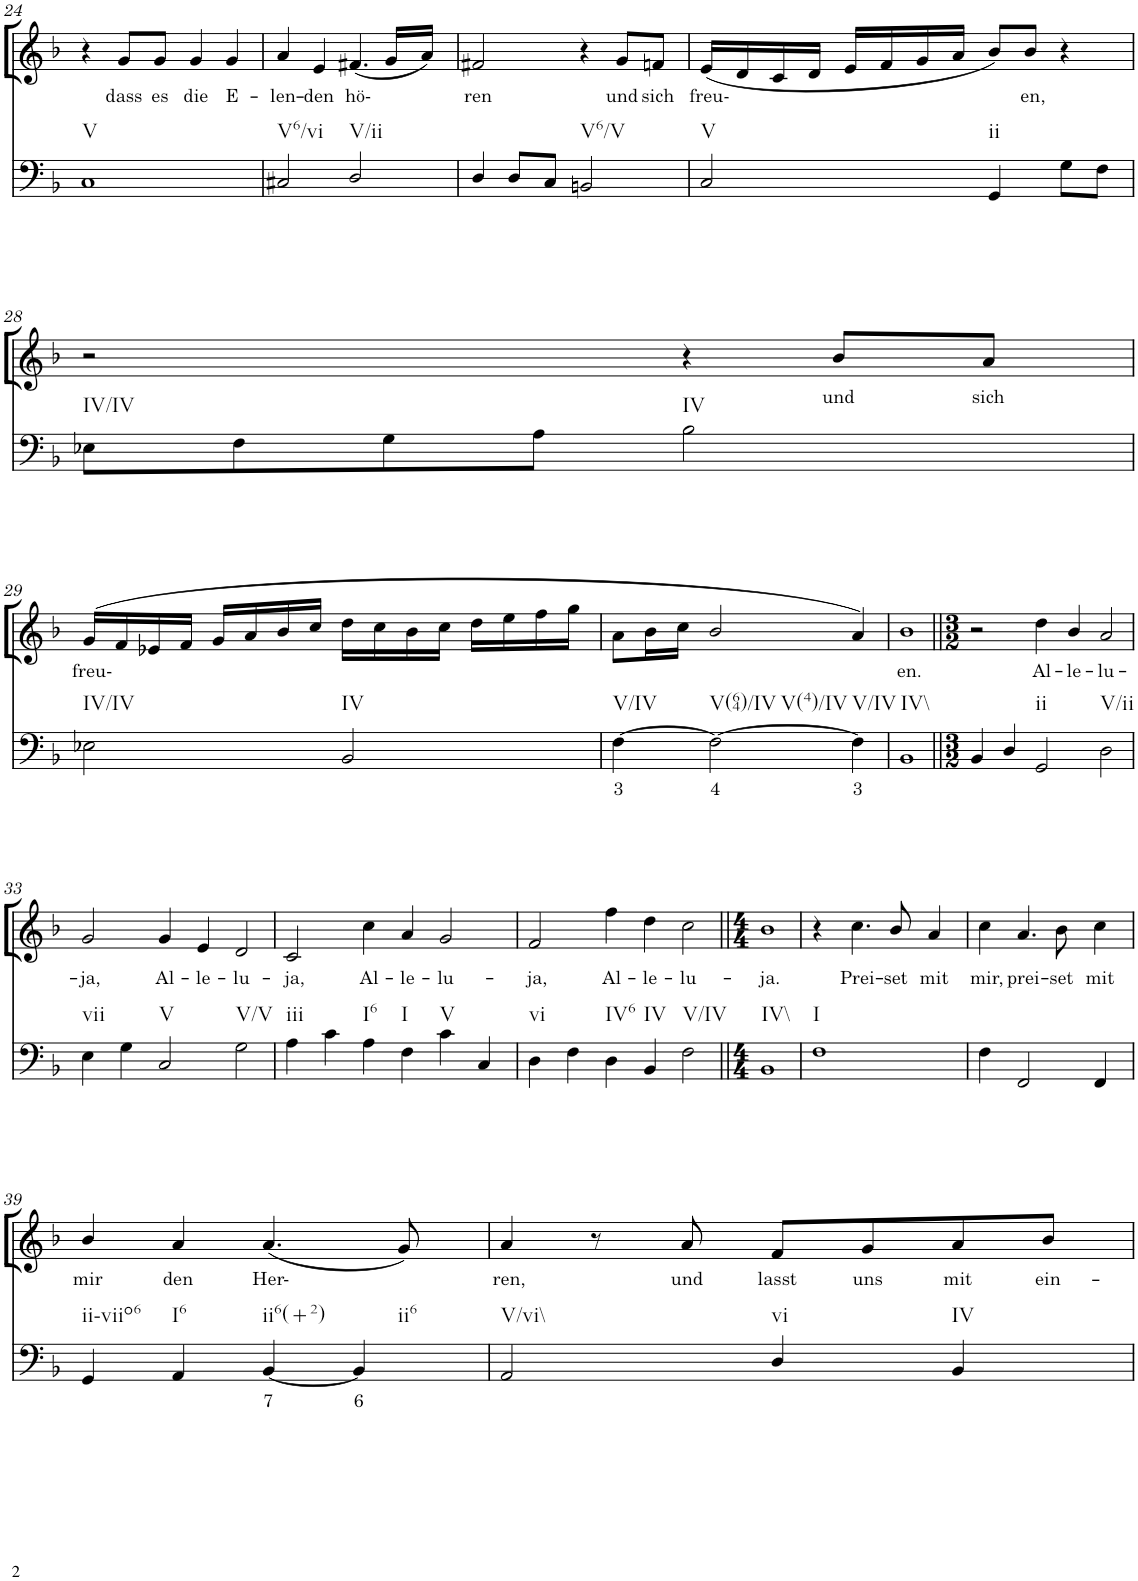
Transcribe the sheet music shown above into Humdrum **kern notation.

**kern	**text	**kern	**text
*part2	*part2	*part1	*part1
*staff2	*staff2	*staff1	*staff1
*I"Continuo	*	*I"Soprano	*
!!LO:PB:g=z
*clefF4	*	*clefG2	*
*k[b-]	*	*k[b-]	*
*M4/4	*	*M4/4	*
=24	=24	=24	=24
!LO:TX:b:t=V	!	!	!
1C	.	4r	.
!	!	!	!LO:LY:b
.	.	8g/L	dass
!	!	!	!LO:LY:b
.	.	8g/J	es
!	!	!	!LO:LY:b
.	.	4g/	die
!	!	!	!LO:LY:b
.	.	4g/	E-
=25	=25	=25	=25
!LO:TX:b:t=V6/vi	!	!	!
!	!	!	!LO:LY:b
2C#X/	.	4a/	len-
!	!	!	!LO:LY:b
.	.	4e/	den
!LO:TX:b:t=V/ii	!	!	!
!	!	!	!LO:LY:b
2D/	.	(4.f#X/	hö-
.	.	16g/LL	.
.	.	16a/JJ)	.
=26	=26	=26	=26
!	!	!	!LO:LY:b
4D/	.	2f#X/	ren
8D/L	.	.	.
8C/J	.	.	.
!LO:TX:b:t=V6/V	!	!	!
2BBn/	.	4r	.
!	!	!	!LO:LY:b
.	.	8g/L	und
!	!	!	!LO:LY:b
.	.	8fn/J	sich
=27	=27	=27	=27
!LO:TX:b:t=V	!	!	!
!	!	!	!LO:LY:b
2C/	.	(16e/LL	freu-
.	.	16d/	.
.	.	16c/	.
.	.	16d/JJ	.
.	.	16e/LL	.
.	.	16f/	.
.	.	16g/	.
.	.	16a/JJ	.
!LO:TX:b:t=ii	!	!	!
4GG/	.	8b-/L)	.
!	!	!	!LO:LY:b
.	.	8b-/J	en,
8G\L	.	4r	.
8F\J	.	.	.
!!LO:LB:g=z
=28	=28	=28	=28
!LO:TX:b:t=IV/IV	!	!	!
8E-X\L	.	2r	.
8F\	.	.	.
8G\	.	.	.
8A\J	.	.	.
!LO:TX:b:t=IV	!	!	!
2B-\	.	4r	.
!	!	!	!LO:LY:b
.	.	8b-/L	und
!	!	!	!LO:LY:b
.	.	8a/J	sich
!!LO:LB:g=z
=29	=29	=29	=29
!LO:TX:b:t=IV/IV	!	!	!
!	!	!	!LO:LY:b
2E-X\	.	(16g/LL	freu-
.	.	16f/	.
.	.	16e-X/	.
.	.	16f/JJ	.
.	.	16g/LL	.
.	.	16a/	.
.	.	16b-/	.
.	.	16cc/JJ	.
!LO:TX:b:t=IV	!	!	!
2BB-/	.	16dd\LL	.
.	.	16cc\	.
.	.	16b-\	.
.	.	16cc\JJ	.
.	.	16dd\LL	.
.	.	16ee\	.
.	.	16ff\	.
.	.	16gg\JJ	.
=30	=30	=30	=30
!LO:TX:b:t=V/IV	!	!	!
!	!LO:LY:b	!	!
[4F\	3	8a\L	.
.	.	16b-\L	.
.	.	16cc\JJ	.
!LO:TX:b:t=V(64)/IV	!	!	!
!LO:TX:b:t=V(4)/IV	!	!	!
!	!LO:LY:b	!	!
2F\_	4	2b-/	.
!LO:TX:b:t=V/IV	!	!	!
!	!LO:LY:b	!	!
4F\]	3	4a/)	.
=31	=31	=31	=31
!LO:TX:b:t=IV\\	!	!	!
!	!	!	!LO:LY:b
1BB-	.	1b-	en.
=32||	=32||	=32||	=32||
*M3/2	*	*M3/2	*
4BB-/	.	2r	.
4D/	.	.	.
!LO:TX:b:t=ii	!	!	!
!	!	!	!LO:LY:b
2GG/	.	4dd\	Al-
!	!	!	!LO:LY:b
.	.	4b-/	le-
!LO:TX:b:t=V/ii	!	!	!
!	!	!	!LO:LY:b
2D\	.	2a/	lu-
!!LO:LB:g=z
=33	=33	=33	=33
!LO:TX:b:t=vii	!	!	!
!	!	!	!LO:LY:b
4E\	.	2g/	ja,
4G\	.	.	.
!LO:TX:b:t=V	!	!	!
!	!	!	!LO:LY:b
2C/	.	4g/	Al-
!	!	!	!LO:LY:b
.	.	4e/	le-
!LO:TX:b:t=V/V	!	!	!
!	!	!	!LO:LY:b
2G\	.	2d/	lu-
=34	=34	=34	=34
!LO:TX:b:t=iii	!	!	!
!	!	!	!LO:LY:b
4A\	.	2c/	ja,
4c\	.	.	.
!LO:TX:b:t=I6	!	!	!
!	!	!	!LO:LY:b
4A\	.	4cc\	Al-
!LO:TX:b:t=I	!	!	!
!	!	!	!LO:LY:b
4F\	.	4a/	le-
!LO:TX:b:t=V	!	!	!
!	!	!	!LO:LY:b
4c\	.	2g/	lu-
4C/	.	.	.
=35	=35	=35	=35
!LO:TX:b:t=vi	!	!	!
!	!	!	!LO:LY:b
4D\	.	2f/	ja,
4F\	.	.	.
!LO:TX:b:t=IV6	!	!	!
!	!	!	!LO:LY:b
4D\	.	4ff\	Al-
!LO:TX:b:t=IV	!	!	!
!	!	!	!LO:LY:b
4BB-/	.	4dd\	le-
!LO:TX:b:t=V/IV	!	!	!
!	!	!	!LO:LY:b
2F\	.	2cc\	lu-
=36||	=36||	=36||	=36||
*M4/4	*	*M4/4	*
!LO:TX:b:t=IV\\	!	!	!
!	!	!	!LO:LY:b
1BB-	.	1b-	ja.
=37	=37	=37	=37
!LO:TX:b:t=I	!	!	!
1F	.	4r	.
!	!	!	!LO:LY:b
.	.	4.cc\	Prei-
!	!	!	!LO:LY:b
.	.	8b-/	set
!	!	!	!LO:LY:b
.	.	4a/	mit
=38	=38	=38	=38
!	!	!	!LO:LY:b
4F\	.	4cc\	mir,
!	!	!	!LO:LY:b
2FF/	.	4.a/	prei-
!	!	!	!LO:LY:b
.	.	8b-\	set
!	!	!	!LO:LY:b
4FF/	.	4cc\	mit
!!LO:LB:g=z
=39	=39	=39	=39
!LO:TX:b:t=ii-viio6	!	!	!
!	!	!	!LO:LY:b
4GG/	.	4b-/	mir
!LO:TX:b:t=I6	!	!	!
!	!	!	!LO:LY:b
4AA/	.	4a/	den
!LO:TX:b:t=ii6(+2)	!	!	!
!	!LO:LY:b	!	!LO:LY:b
[4BB-/	7	(4.a/	Her-
!LO:TX:b:t=ii6	!	!	!
!	!LO:LY:b	!	!
4BB-/]	6	.	.
.	.	8g/)	.
=40	=40	=40	=40
!LO:TX:b:t=V/vi\\	!	!	!
!	!	!	!LO:LY:b
2AA/	.	4a/	ren,
.	.	8r	.
!	!	!	!LO:LY:b
.	.	8a/	und
!LO:TX:b:t=vi	!	!	!
!	!	!	!LO:LY:b
4D/	.	8f/L	lasst
!	!	!	!LO:LY:b
.	.	8g/	uns
!LO:TX:b:t=IV	!	!	!
!	!	!	!LO:LY:b
4BB-/	.	8a/	mit
!	!	!	!LO:LY:b
.	.	8b-/J	ein-
=	=	=	=
*-	*-	*-	*-
